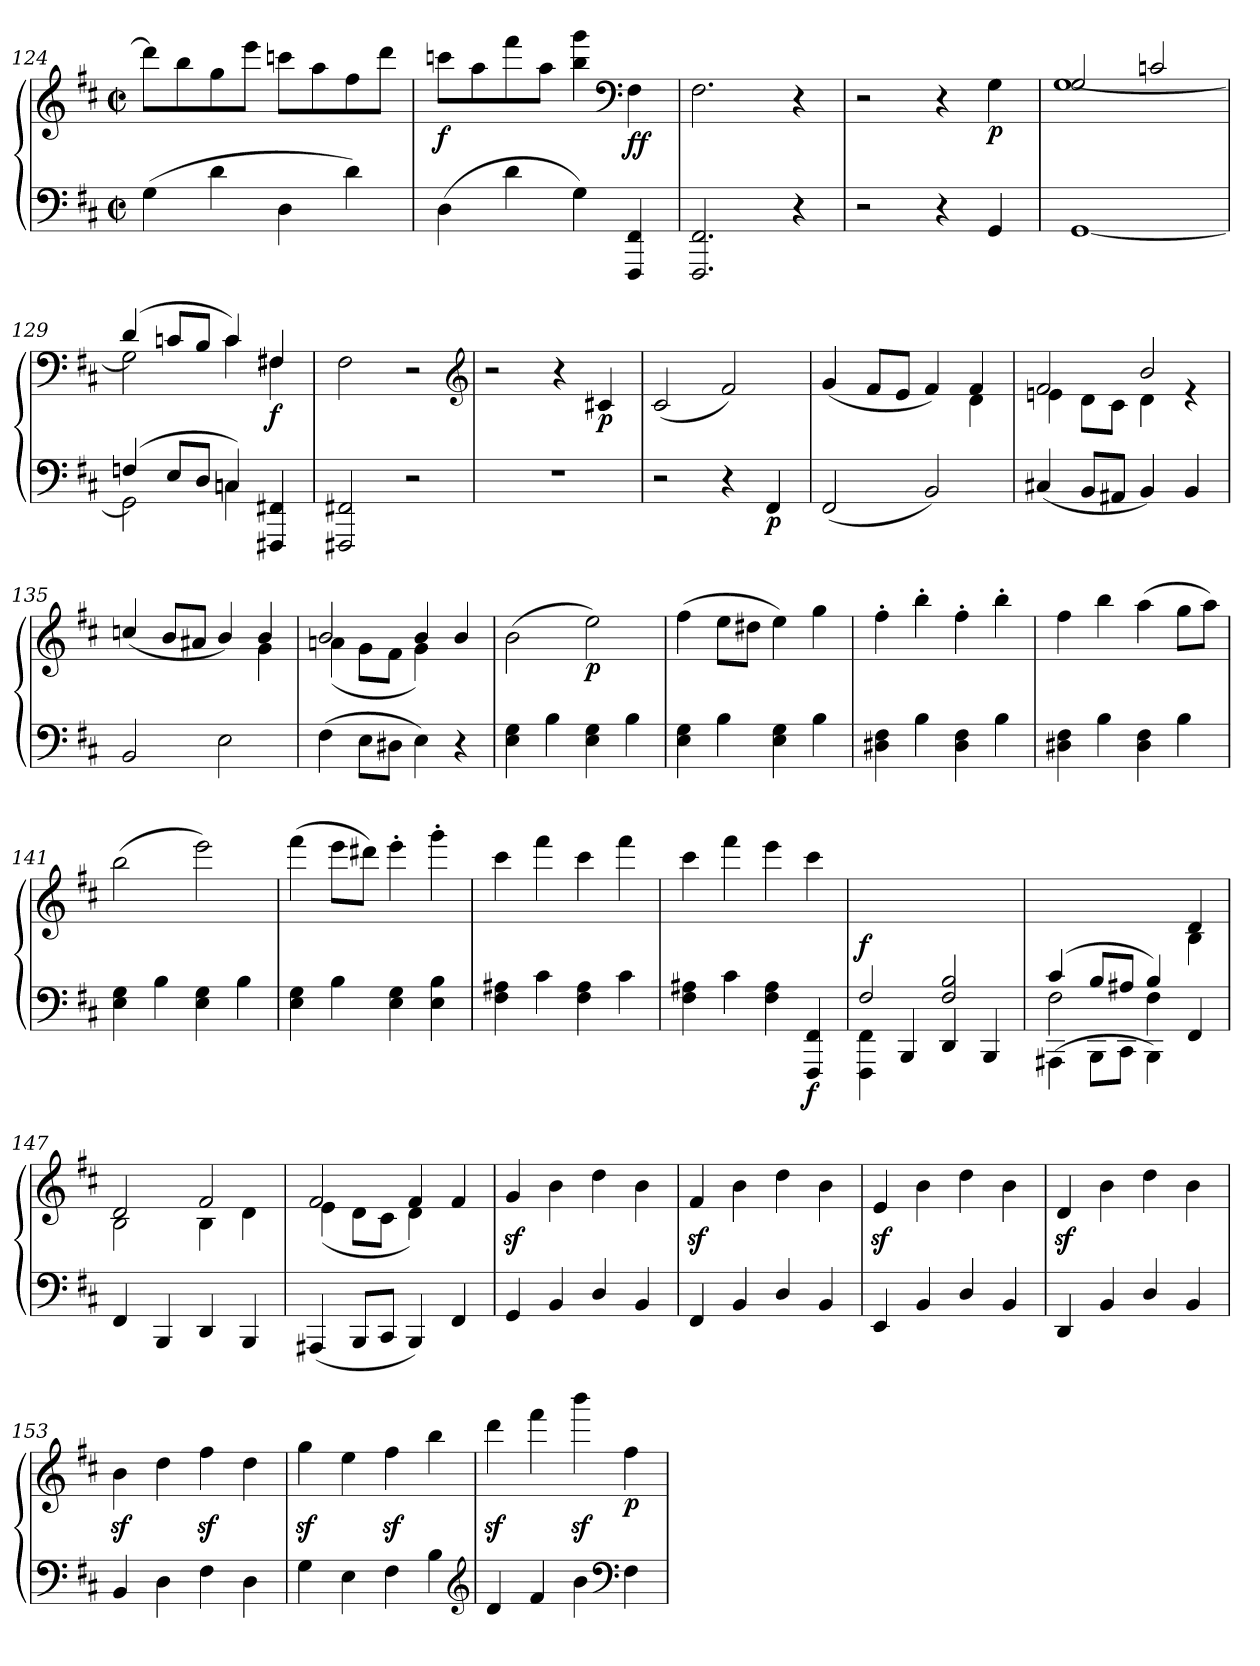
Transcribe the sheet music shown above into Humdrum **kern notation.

**kern	**kern	**dynam
*part1	*part1	*part1
*staff2	*staff1	*staff1/2
*clefF4	*clefG2	*
*k[f#c#]	*k[f#c#]	*
*M2/2	*M2/2	*
*met(c|)	*met(c|)	*
=124	=124	=124
!	!	!LO:DY:b
(4G\	8ddd\L]	cresc.
.	8bb\	.
4d\	8gg\	.
.	8eee\J	.
4D\	8cccn\L	.
.	8aa\	.
4d\)	8ff#\	.
.	8ddd\J	.
!!LO:LB:g=z
=125	=125	=125
!	!	!LO:DY:b
(4D\	8cccn\L	f
.	8aa\	.
4d\	8fff#\	.
.	8aa\J	.
4G\)	4bb\ 4ggg\	.
*	*clefF4	*
!	!	!LO:DY:b
4FFF#/ 4FF#/	4F#\	ff
=126	=126	=126
2.FFF#/ 2.FF#/	2.F#\	.
4r	4r	.
=127	=127	=127
2r	2r	.
4r	4r	.
!	!	!LO:DY:b
4GG/	4G\	p
=128	=128	=128
*	*^	*
[1GG	2G/	[1G	.
.	2cn/	.	.
=129	=129	=129	=129
*^	*	*	*
(4Fn/	2GG\]	(4d/	2G\]	.
8E/L	.	8cn/L	.	.
8D/J	.	8B/J	.	.
4Cn/)	4Cn\	4c/)	4c\	.
!	!	!	!	!LO:DY:b
4FFF#X/ 4FF#X/	4ryy	4F#X/	4F#X\	f
*v	*v	*	*	*
*	*v	*v	*
=130	=130	=130
2FFF#X/ 2FF#X/	2F#\	.
2r	2r	.
*	*clefG2	*
=131	=131	=131
1r	2r	.
.	4r	.
!	!	!LO:DY:b
.	4c#X/	p
=132	=132	=132
2r	(2c#/	.
4r	2f#/)	.
!	!	!LO:DY:b=2
4FF#/	.	p
!!LO:PB:g=z
=133	=133	=133
*	*^	*
(2FF#/	(4g/	2ryy	.
.	8f#/L	.	.
.	8e/J	.	.
2BB/)	4f#/)	4ryy	.
.	4f#/	4d\	.
=134	=134	=134	=134
(4C#X/	2f#/	4en\	.
8BB/L	.	8d\L	.
8AA#X/J	.	8c#\J	.
4BB/)	2b/	4d\	.
4BB/	.	4rd	.
=135	=135	=135	=135
2BB/	(4ccn/	2ryy	.
.	8b/L	.	.
.	8a#X/J	.	.
2E\	4b/)	4ryy	.
.	4b/	4g\	.
=136	=136	=136	=136
(4F#\	2b	(4an\	.
8E\L	.	8g\L	.
8D#X\J	.	8f#\J	.
4E\)	4b/	4g\)	.
4r	4b/	4ryy	.
=137	=137	=137	=137
!	!	!	!LO:DY:b
*	*v	*v	*
4E\ 4G\	(2b\	sempre
4B\	.	.
!	!	!LO:DY:b
4E\ 4G\	2ee\)	p
4B\	.	.
=138	=138	=138
4E\ 4G\	(4ff#\	.
4B\	8ee\L	.
.	8dd#X\J	.
4E\ 4G\	4ee\)	.
4B\	4gg\	.
!!LO:LB:g=z
=139	=139	=139
4D#X\ 4F#\	4ff#'\	.
4B\	4bb'\	.
4D#\ 4F#\	4ff#'\	.
4B\	4bb'\	.
=140	=140	=140
4D#X\ 4F#\	4ff#\	.
4B\	4bb\	.
4D#\ 4F#\	(4aa\	.
4B\	8gg\L	.
.	8aa\J)	.
=141	=141	=141
4E\ 4G\	(2bb\	.
4B\	.	.
4E\ 4G\	2eee\)	.
4B\	.	.
=142	=142	=142
4E\ 4G\	(4fff#\	.
4B\	8eee\L	.
.	8ddd#X\J)	.
4E\ 4G\	4eee'\	.
4E\ 4B\	4ggg'\	.
=143	=143	=143
4F#\ 4A#X\	4ccc#\	.
4c#\	4fff#\	.
4F#\ 4A#\	4ccc#\	.
4c#\	4fff#\	.
=144	=144	=144
4F#\ 4A#X\	4ccc#\	.
4c#\	4fff#\	.
4F#\ 4A#\	4eee\	.
!	!	!LO:DY:b=2
4FFF#/ 4FF#/	4ccc#\	f
!!LO:LB:g=z
=145	=145	=145
*^	*	*
!	!	!	!LO:DY:a=2
2F#/	4FFF#\ 4FF#\	1ryy	f
.	4BBB/	.	.
2F#/ 2B/	4DD/	.	.
.	4BBB/	.	.
=146	=146	=146	=146
*	*^	*^	*
(4c#/	2F#\	(4AAA#X\	2.ryy	2.ryy	.
8B/L	.	8BBB\L	.	.	.
8A#X/J	.	8CC#\J	.	.	.
4B/)	4F#\	4BBB\)	.	.	.
4ryy	4ryy	4FF#/	4d/	4B\	.
*v	*v	*v	*	*	*
=147	=147	=147	=147
4FF#/	2d	2B\	.
4BBB/	.	.	.
4DD/	2f#	4B\	.
4BBB/	.	4d\	.
=148	=148	=148	=148
(4AAA#X/	2f#	(4e\	.
8BBB/L	.	8d\L	.
8CC#/J	.	8c#\J	.
4BBB/)	4f#	4d\)	.
4FF#/	4f#	4ryy	.
*	*v	*v	*
=149	=149	=149
4GG/	4gz</	.
4BB/	4b\	.
4D/	4dd\	.
4BB/	4b\	.
=150	=150	=150
4FF#/	4f#z</	.
4BB/	4b\	.
4D/	4dd\	.
4BB/	4b\	.
!!LO:LB:g=z
=151	=151	=151
4EE/	4ez</	.
4BB/	4b\	.
4D/	4dd\	.
4BB/	4b\	.
=152	=152	=152
4DD/	4dz</	.
4BB/	4b\	.
4D/	4dd\	.
4BB/	4b\	.
=153	=153	=153
4BB/	4bz<\	.
4D\	4dd\	.
4F#\	4ff#z<\	.
4D\	4dd\	.
=154	=154	=154
4G\	4ggz<\	.
4E\	4ee\	.
4F#\	4ff#z<\	.
4B	4bb\	.
*clefG2	*	*
=155	=155	=155
4d/	4dddz<\	.
4f#/	4fff#\	.
4b\	4bbbz<\	.
*clefF4	*	*
!	!	!LO:DY:b
4F#	4ff#\	p
=	=	=
*-	*-	*-
